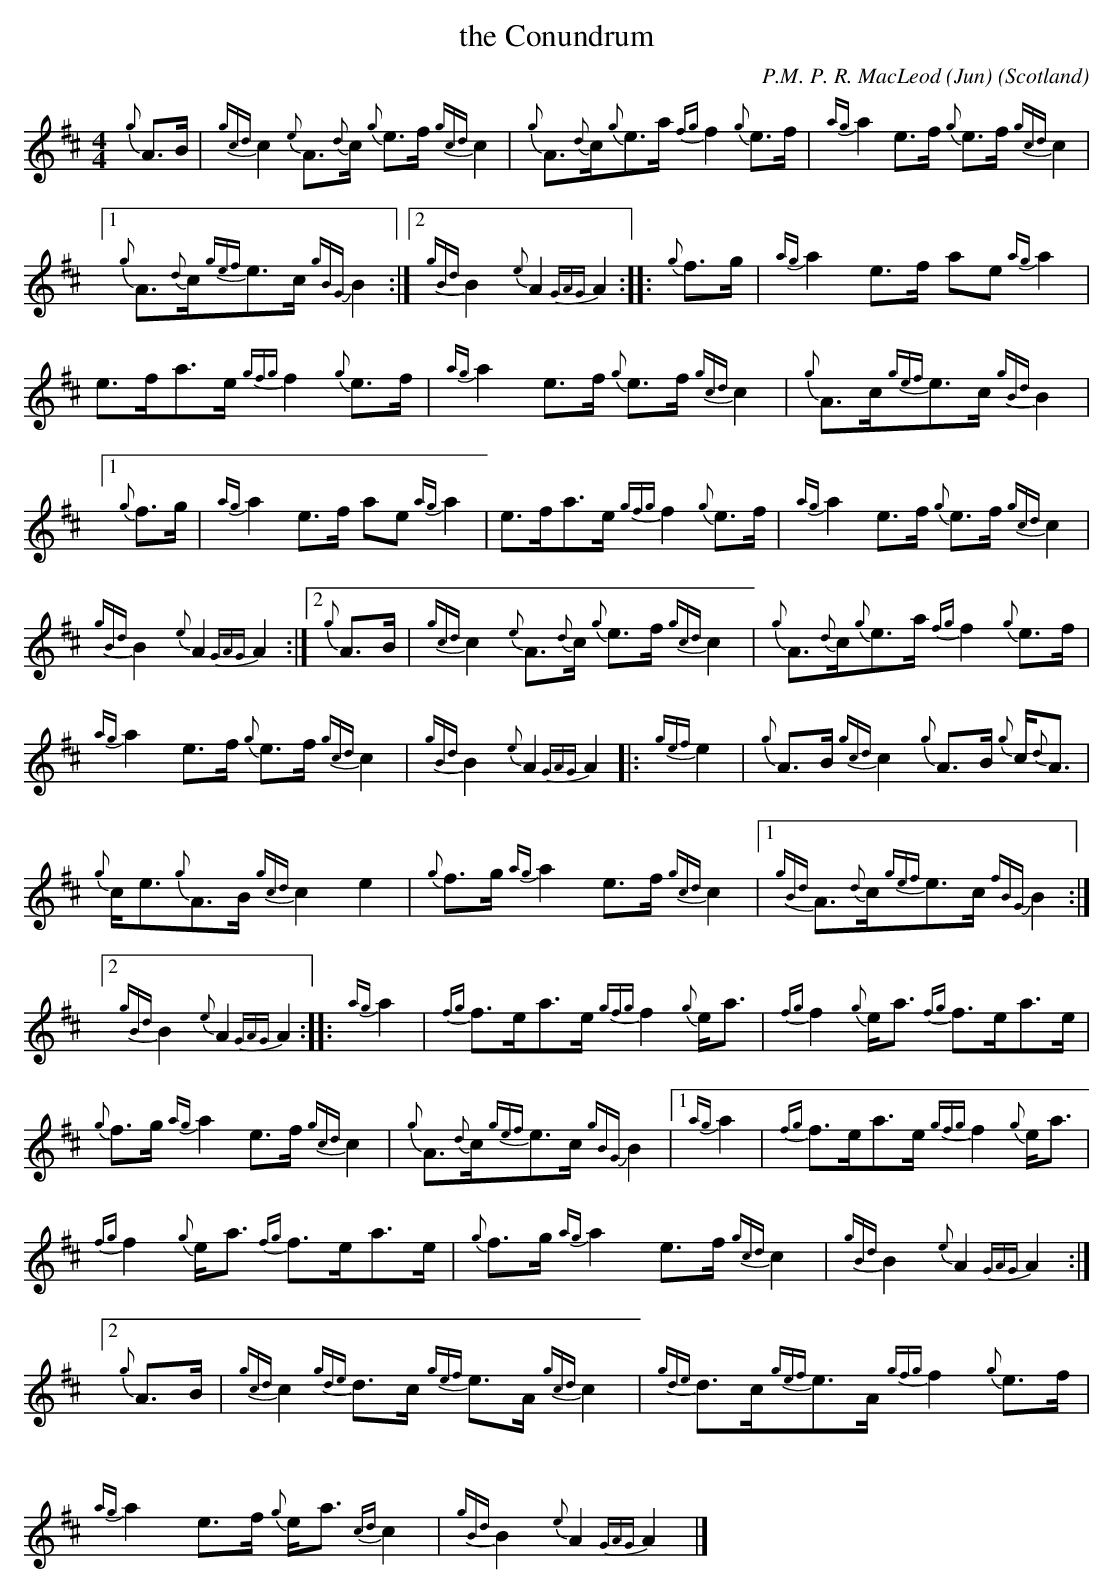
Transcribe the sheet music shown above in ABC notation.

X:1
T:the Conundrum
C:P.M. P. R. MacLeod (Jun)
M:4/4
O:Scotland
K:A mixolydian
{g}A>B|\
{gcd}c2{e}A>{d}c {g}e>f{gcd}c2|\
{g}A>{d}c{g}e>a {fg}f2{g}e>f|      \
{ag}a2e>f {g}e>f{gcd}c2\
|1 {g}A>{d}c{gef}e>c {gBG}B2\
:|2 {gBd}B2{e}A2 {GAG}A2::          \
{g}f>g|\
{ag}a2e>f ae{ag}a2|\
e>fa>e {gfg}f2{g}e>f|\
{ag}a2e>f {g}e>f{gcd}c2|\
{g}A>c{gef}e>c {gBd}B2    |1        \
{g}f>g|\
{ag}a2e>f ae{ag}a2|\
e>fa>e {gfg}f2{g}e>f|\
{ag}a2e>f {g}e>f{gcd}c2|\
{gBd}B2{e}A2 {GAG}A2     :|2        \
{g}A>B|\
{gcd}c2{e}A>{d}c {g}e>f{gcd}c2|\
{g}A>{d}c{g}e>a {fg}f2{g}e>f|\
{ag}a2e>f {g}e>f{gcd}c2|\
{gBd}B2{e}A2 {GAG}A2||             \
|: {gef}e2|\
{g}A>B{gcd}c2 {g}A>B {g}c<{d}A|\
{g}c<e{g}A>B {gcd}c2e2|\
{g}f>g{ag}a2 e>f{gcd}c2 |1\
{gBd}A>{d}c{gef}e>c {fBG}B2 :|2\
{gBd}B2{e}A2 {GAG}A2 ::\
{ag}a2|\
{fg}f>ea>e {gfg}f2{g}e<a|\
{fg}f2{g}e<a {fg}f>ea>e|\
{g}f>g{ag}a2 e>f{gcd}c2|\
{g}A>{d}c{gef}e>c {gBG}B2  |1\
{ag}a2|\
{fg}f>ea>e {gfg}f2{g}e<a|\
{fg}f2{g}e<a {fg}f>ea>e|\
{g}f>g{ag}a2 e>f{gcd}c2|\
{gBd}B2{e}A2 {GAG}A2     :|2    \
{g}A>B|\
{gcd}c2{gde}d>c {gef}e>A{gcd}c2|\
{gde}d>c{gef}e>A {gfg}f2{g}e>f|\
{ag}a2e>f {g}e<a{cd}c2|\
{gBd}B2{e}A2 {GAG}A2|]
